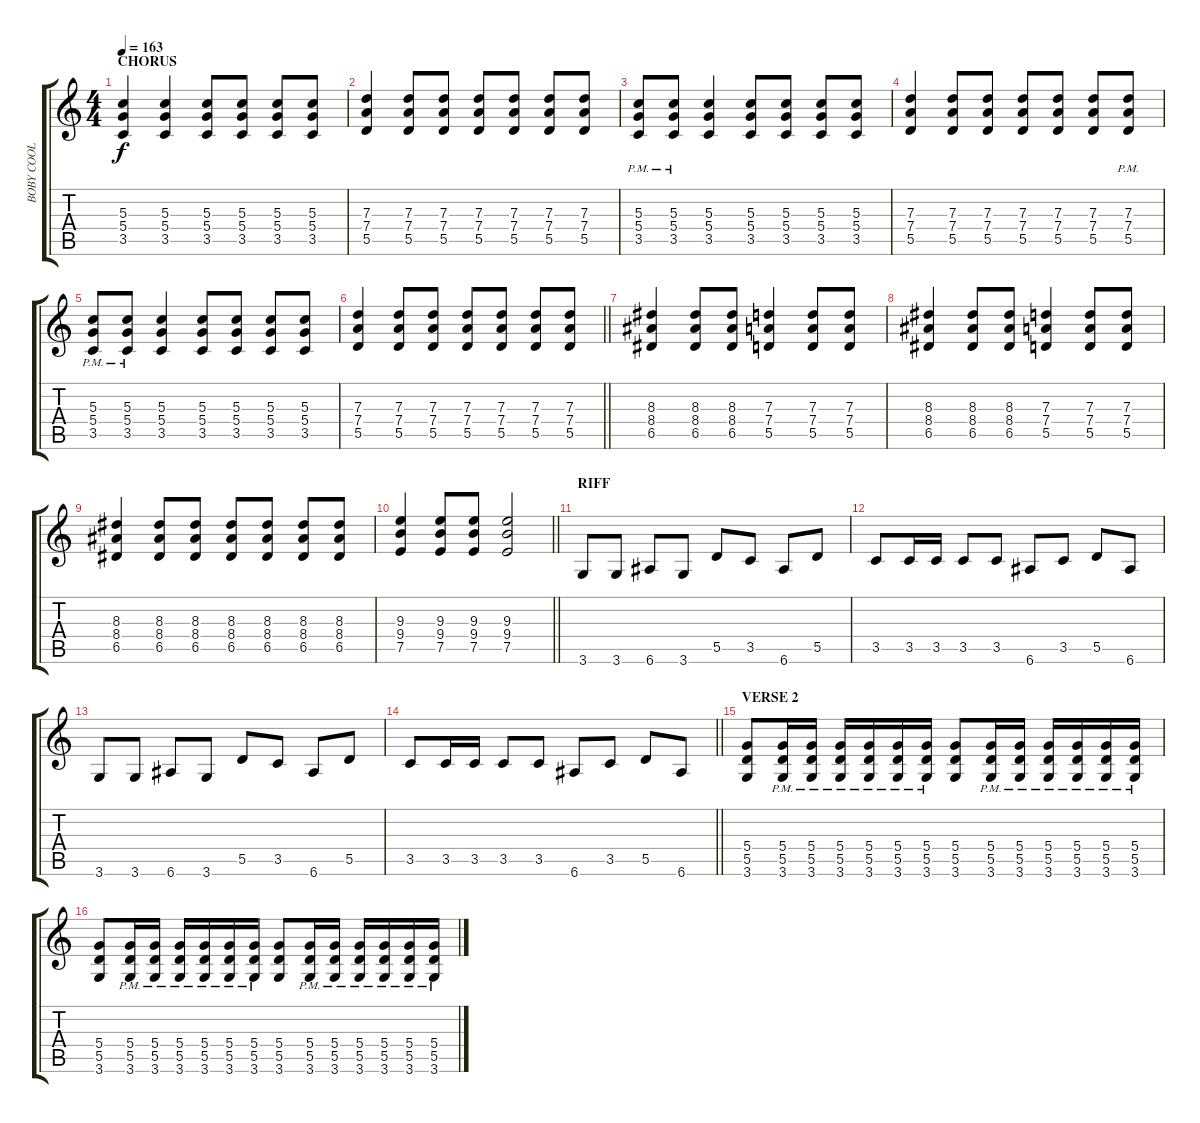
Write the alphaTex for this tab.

\track ("BOBY COOL (1st-overdrive)" "BOBY COOL ") {instrument overdrivenguitar}
\staff {score tabs}
\tuning (E4 B3 G3 D3 A2 E2) {hide}
\ts (4 4)
\section ("" "CHORUS")
\tempo 163
\clef g2
\ks c
(5.3 5.4 3.5).4{dy f} (5.3 5.4 3.5).4 (5.3 5.4 3.5).8 (5.3 5.4 3.5).8 (5.3 5.4 3.5).8 (5.3 5.4 3.5).8 |
(7.3 7.4 5.5).4 (7.3 7.4 5.5).8 (7.3 7.4 5.5).8 (7.3 7.4 5.5).8 (7.3 7.4 5.5).8 (7.3 7.4 5.5).8 (7.3 7.4 5.5).8 |
(5.3{pm} 5.4{pm} 3.5{pm}).8 (5.3{pm} 5.4{pm} 3.5{pm}).8 (5.3 5.4 3.5).4 (5.3 5.4 3.5).8 (5.3 5.4 3.5).8 (5.3 5.4 3.5).8 (5.3 5.4 3.5).8 |
(7.3 7.4 5.5).4 (7.3 7.4 5.5).8 (7.3 7.4 5.5).8 (7.3 7.4 5.5).8 (7.3 7.4 5.5).8 (7.3 7.4 5.5).8 (7.3{pm} 7.4{pm} 5.5{pm}).8 |
(5.3{pm} 5.4{pm} 3.5{pm}).8 (5.3{pm} 5.4{pm} 3.5{pm}).8 (5.3 5.4 3.5).4 (5.3 5.4 3.5).8 (5.3 5.4 3.5).8 (5.3 5.4 3.5).8 (5.3 5.4 3.5).8 |
\barLineRight lightlight
(7.3 7.4 5.5).4 (7.3 7.4 5.5).8 (7.3 7.4 5.5).8 (7.3 7.4 5.5).8 (7.3 7.4 5.5).8 (7.3 7.4 5.5).8 (7.3 7.4 5.5).8 |
(8.3 8.4 6.5).4 (8.3 8.4 6.5).8 (8.3 8.4 6.5).8 (7.3 7.4 5.5).4 (7.3 7.4 5.5).8 (7.3 7.4 5.5).8 |
(8.3 8.4 6.5).4 (8.3 8.4 6.5).8 (8.3 8.4 6.5).8 (7.3 7.4 5.5).4 (7.3 7.4 5.5).8 (7.3 7.4 5.5).8 |
(8.3 8.4 6.5).4 (8.3 8.4 6.5).8 (8.3 8.4 6.5).8 (8.3 8.4 6.5).8 (8.3 8.4 6.5).8 (8.3 8.4 6.5).8 (8.3 8.4 6.5).8 |
\barLineRight lightlight
(9.3 9.4 7.5).4 (9.3 9.4 7.5).8 (9.3 9.4 7.5).8 (9.3 9.4 7.5).2 |
\section ("" "RIFF")
3.6.8 3.6.8 6.6.8 3.6.8 5.5.8 3.5.8 6.6.8 5.5.8 |
3.5.8 3.5.16 3.5.16 3.5.8 3.5.8 6.6.8 3.5.8 5.5.8 6.6.8 |
3.6.8 3.6.8 6.6.8 3.6.8 5.5.8 3.5.8 6.6.8 5.5.8 |
\barLineRight lightlight
3.5.8 3.5.16 3.5.16 3.5.8 3.5.8 6.6.8 3.5.8 5.5.8 6.6.8 |
\section ("" "VERSE 2")
(5.4 5.5 3.6).8 (5.4{pm} 5.5{pm} 3.6{pm}).16 (5.4{pm} 5.5{pm} 3.6{pm}).16 (5.4{pm} 5.5{pm} 3.6{pm}).16 (5.4{pm} 5.5{pm} 3.6{pm}).16 (5.4{pm} 5.5{pm} 3.6{pm}).16 (5.4{pm} 5.5{pm} 3.6{pm}).16 (5.4 5.5 3.6).8 (5.4{pm} 5.5{pm} 3.6{pm}).16 (5.4{pm} 5.5{pm} 3.6{pm}).16 (5.4{pm} 5.5{pm} 3.6{pm}).16 (5.4{pm} 5.5{pm} 3.6{pm}).16 (5.4{pm} 5.5{pm} 3.6{pm}).16 (5.4{pm} 5.5{pm} 3.6{pm}).16 |
(5.4 5.5 3.6).8 (5.4{pm} 5.5{pm} 3.6{pm}).16 (5.4{pm} 5.5{pm} 3.6{pm}).16 (5.4{pm} 5.5{pm} 3.6{pm}).16 (5.4{pm} 5.5{pm} 3.6{pm}).16 (5.4{pm} 5.5{pm} 3.6{pm}).16 (5.4{pm} 5.5{pm} 3.6{pm}).16 (5.4 5.5 3.6).8 (5.4{pm} 5.5{pm} 3.6{pm}).16 (5.4{pm} 5.5{pm} 3.6{pm}).16 (5.4{pm} 5.5{pm} 3.6{pm}).16 (5.4{pm} 5.5{pm} 3.6{pm}).16 (5.4{pm} 5.5{pm} 3.6{pm}).16 (5.4{pm} 5.5{pm} 3.6{pm}).16
